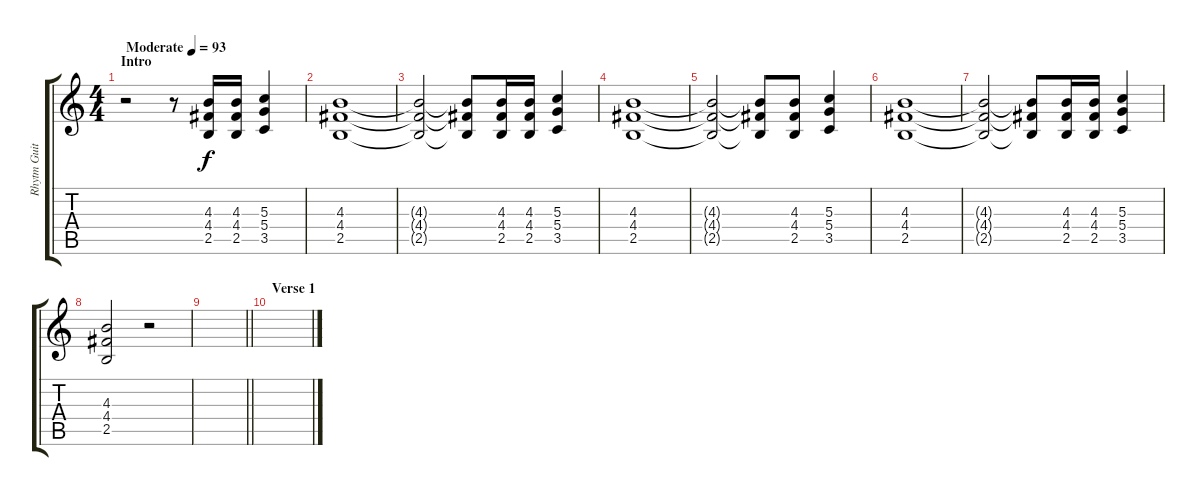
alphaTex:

\track ("Rhytm Guitar" "Rhytm Guit") {instrument distortionguitar}
\staff {score tabs}
\tuning (E4 B3 G3 D3 A2 D2) {hide}
\ts (4 4)
\section ("" "Intro")
\tempo (93 "Moderate")
\clef g2
\ks c
r.2{dy f instrument distortionguitar} r.8 (4.3 4.4 2.5).16 (4.3 4.4 2.5).16 (5.3 5.4 3.5).4 |
(4.3 4.4 2.5).1 |
(4.3{t} 4.4{t} 2.5{t}).2 (4.3{t} 4.4{t} 2.5{t}).8 (4.3 4.4 2.5).16 (4.3 4.4 2.5).16 (5.3 5.4 3.5).4 |
(4.3 4.4 2.5).1 |
(4.3{t} 4.4{t} 2.5{t}).2 (4.3{t} 4.4{t} 2.5{t}).8 (4.3 4.4 2.5).8 (5.3 5.4 3.5).4 |
(4.3 4.4 2.5).1 |
(4.3{t} 4.4{t} 2.5{t}).2 (4.3{t} 4.4{t} 2.5{t}).8 (4.3 4.4 2.5).16 (4.3 4.4 2.5).16 (5.3 5.4 3.5).4 |
(4.3 4.4 2.5).2 r.2 |
\barLineRight lightlight
|
\section ("" "Verse 1")
